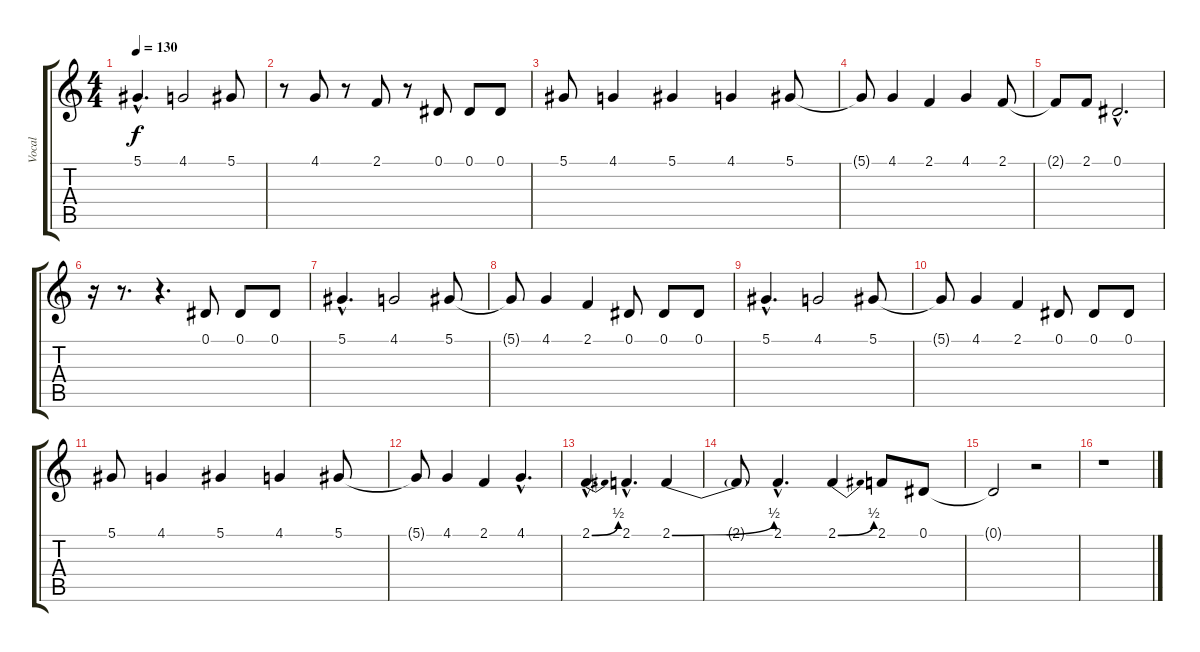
\track ("Vocal" "Vocal") {instrument frenchhorn}
\staff {score tabs}
\tuning (Eb4 Bb3 Gb3 Db3 Ab2 Eb2) {hide}
\ts (4 4)
\tempo 130
\clef g2
\ks c
5.1{hac}.4{d dy f} 4.1.2 5.1.8 |
r.8 4.1.8 r.8 2.1.8 r.8 0.1.8 0.1.8 0.1.8 |
5.1.8 4.1.4 5.1.4 4.1.4 5.1.8 |
5.1{t}.8 4.1.4 2.1.4 4.1.4 2.1.8 |
2.1{t}.8 2.1.8 0.1{hac}.2{d} |
r.16 r.8{d} r.4{d} 0.1.8 0.1.8 0.1.8 |
5.1{hac}.4{d} 4.1.2 5.1.8 |
5.1{t}.8 4.1.4 2.1.4 0.1.8 0.1.8 0.1.8 |
5.1{hac}.4{d} 4.1.2 5.1.8 |
5.1{t}.8 4.1.4 2.1.4 0.1.8 0.1.8 0.1.8 |
5.1.8 4.1.4 5.1.4 4.1.4 5.1.8 |
5.1{t}.8 4.1.4 2.1.4 4.1{hac}.4{d} |
2.1{be (bend 0 0 60 2) hac}.4{d} 2.1{hac}.4{d} 2.1{be (bend 0 0 60 2)}.4 |
2.1{t}.8 2.1{hac}.4{d} 2.1{be (bend 0 0 60 2)}.4 2.1.8 0.1.8 |
0.1{t}.2 r.2 |
r.1
